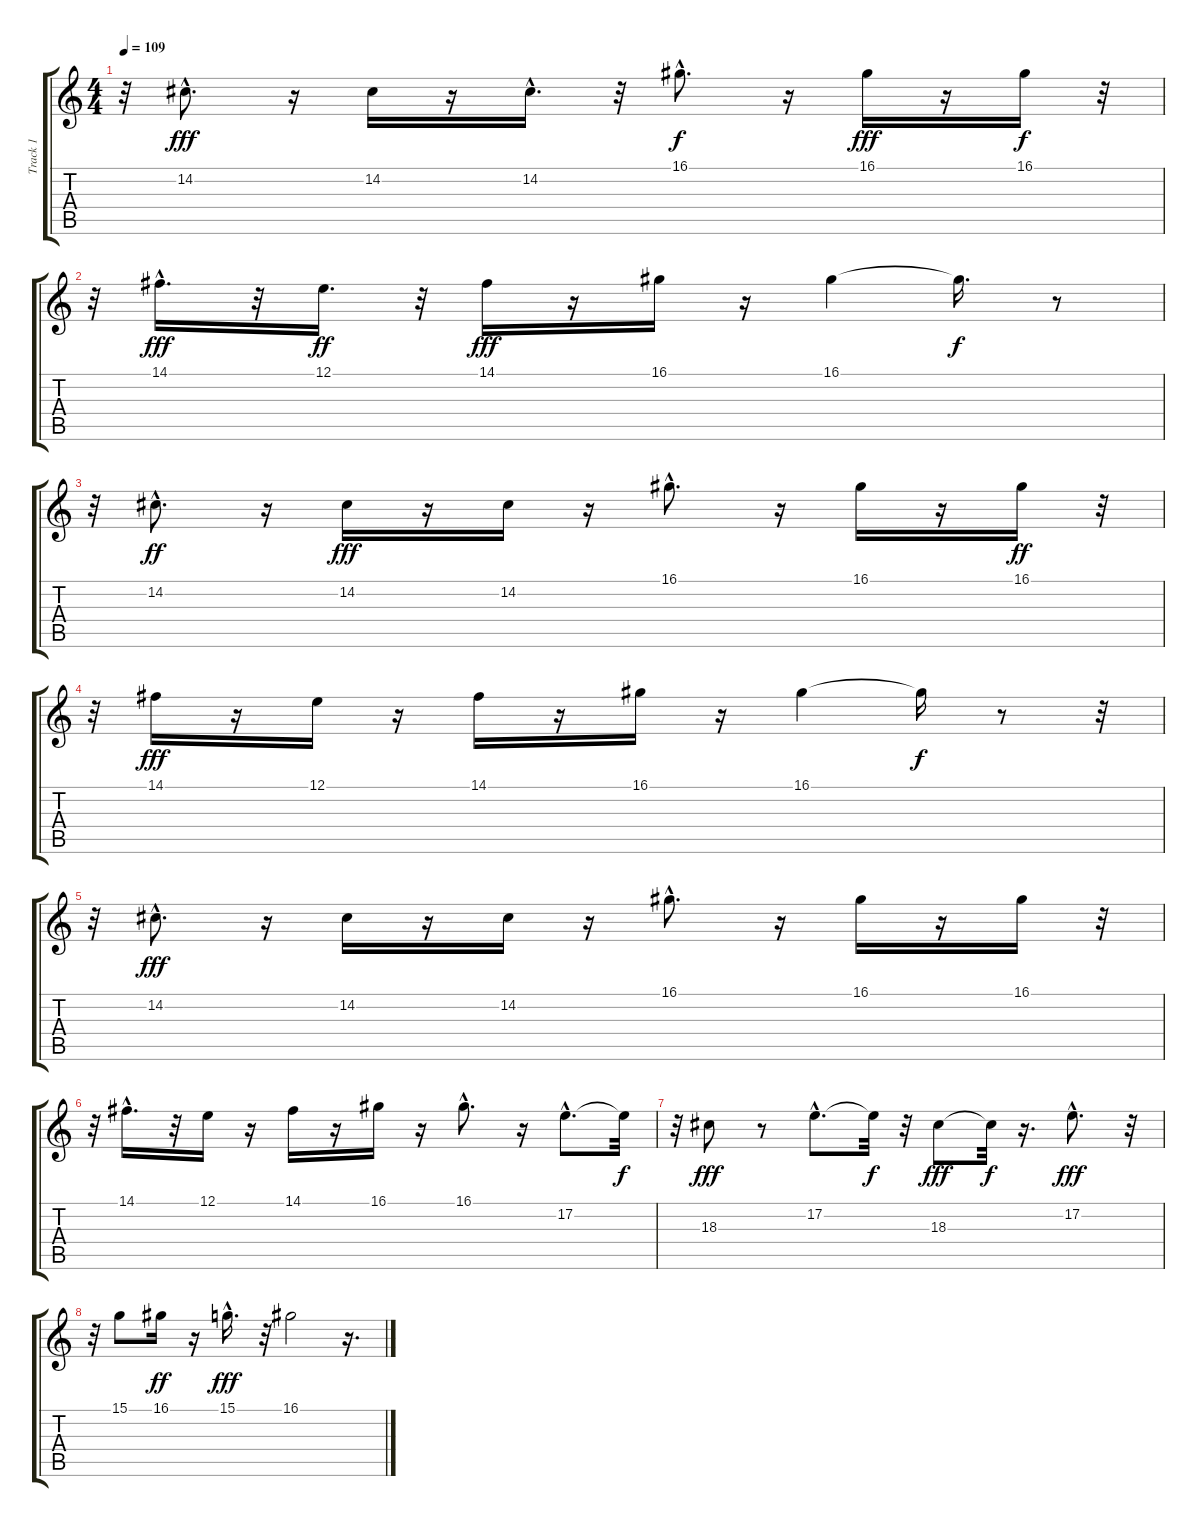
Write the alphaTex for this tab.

\track ("Track 1" "Track 1") {instrument fx7echoes}
\staff {score tabs}
\tuning (E4 B3 G3 D3 A2 E2) {hide}
\ts (4 4)
\tempo 109
\clef g2
\ks c
r.32{dy fff} 14.2{hac}.8{d} r.16 14.2.16 r.16 14.2{hac}.16{d} r.32 16.1{hac}.8{d dy f} r.16 16.1.16{dy fff} r.16 16.1.16{dy f} r.32 |
r.32 14.1{hac}.16{d dy fff} r.32 12.1.16{d dy ff} r.32 14.1.16{dy fff} r.16 16.1.16 r.16 16.1.4 16.1{t}.16{d dy f} r.8 |
r.32 14.2{hac}.8{d dy ff} r.16 14.2.16{dy fff} r.16 14.2.16 r.16 16.1{hac}.8{d} r.16 16.1.16 r.16 16.1.16{dy ff} r.32 |
r.32 14.1.16{dy fff} r.16 12.1.16 r.16 14.1.16 r.16 16.1.16 r.16 16.1.4 16.1{t}.16{dy f} r.8 r.32 |
r.32 14.2{hac}.8{d dy fff} r.16 14.2.16 r.16 14.2.16 r.16 16.1{hac}.8{d} r.16 16.1.16 r.16 16.1.16 r.32 |
r.32 14.1{hac}.16{d} r.32 12.1.16 r.16 14.1.16 r.16 16.1.16 r.16 16.1{hac}.8{d} r.16 17.2{hac}.8{d} 17.2{t}.32{dy f} |
r.32 18.3.8{dy fff} r.8 17.2{hac}.8{d} 17.2{t}.32{dy f} r.32 18.3.8{dy fff} 18.3{t}.32{dy f} r.16{d} 17.2{hac}.8{d dy fff} r.32 |
r.32 15.1.8 16.1.16{dy ff} r.16 15.1{hac}.16{d dy fff} r.32 16.1.2 r.16{d}
